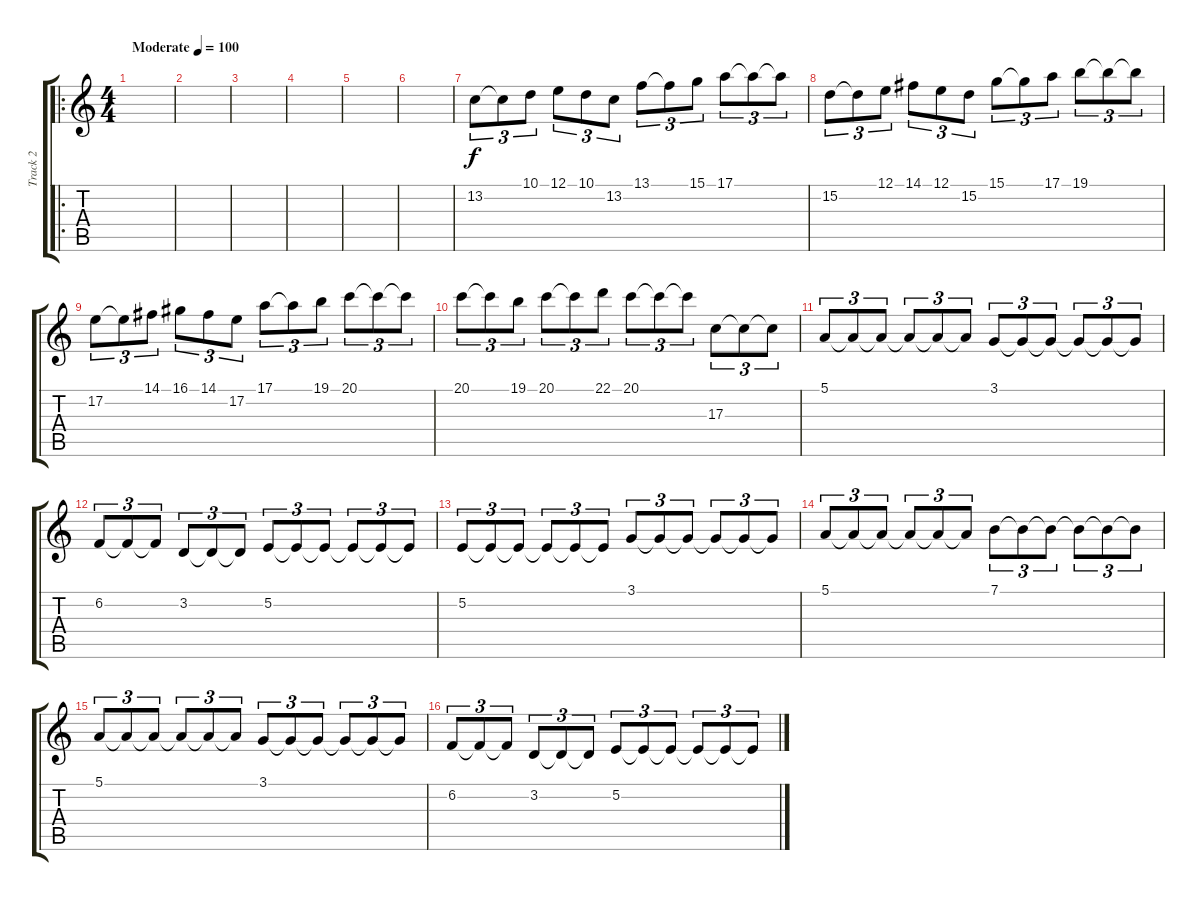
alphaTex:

\track ("Track 2" "Track 2") {instrument altosax}
\staff {score tabs}
\tuning (E4 B3 G3 D3 A2 E2) {hide}
\ro
\ts (4 4)
\tempo (100 "Moderate")
\clef g2
\ks c
|
|
|
|
|
|
13.2.8{tu (3 2)} 13.2{t}.8{tu (3 2)} 10.1.8{tu (3 2)} 12.1.8{tu (3 2)} 10.1.8{tu (3 2)} 13.2.8{tu (3 2)} 13.1.8{tu (3 2)} 13.1{t}.8{tu (3 2)} 15.1.8{tu (3 2)} 17.1.8{tu (3 2)} 17.1{t}.8{tu (3 2)} 17.1{t}.8{tu (3 2)} |
15.2.8{tu (3 2)} 15.2{t}.8{tu (3 2)} 12.1.8{tu (3 2)} 14.1.8{tu (3 2)} 12.1.8{tu (3 2)} 15.2.8{tu (3 2)} 15.1.8{tu (3 2)} 15.1{t}.8{tu (3 2)} 17.1.8{tu (3 2)} 19.1.8{tu (3 2)} 19.1{t}.8{tu (3 2)} 19.1{t}.8{tu (3 2)} |
17.2.8{tu (3 2)} 17.2{t}.8{tu (3 2)} 14.1.8{tu (3 2)} 16.1.8{tu (3 2)} 14.1.8{tu (3 2)} 17.2.8{tu (3 2)} 17.1.8{tu (3 2)} 17.1{t}.8{tu (3 2)} 19.1.8{tu (3 2)} 20.1.8{tu (3 2)} 20.1{t}.8{tu (3 2)} 20.1{t}.8{tu (3 2)} |
20.1.8{tu (3 2)} 20.1{t}.8{tu (3 2)} 19.1.8{tu (3 2)} 20.1.8{tu (3 2)} 20.1{t}.8{tu (3 2)} 22.1.8{tu (3 2)} 20.1.8{tu (3 2)} 20.1{t}.8{tu (3 2)} 20.1{t}.8{tu (3 2)} 17.3.8{tu (3 2)} 17.3{t}.8{tu (3 2)} 17.3{t}.8{tu (3 2)} |
5.1.8{tu (3 2)} 5.1{t}.8{tu (3 2)} 5.1{t}.8{tu (3 2)} 5.1{t}.8{tu (3 2)} 5.1{t}.8{tu (3 2)} 5.1{t}.8{tu (3 2)} 3.1.8{tu (3 2)} 3.1{t}.8{tu (3 2)} 3.1{t}.8{tu (3 2)} 3.1{t}.8{tu (3 2)} 3.1{t}.8{tu (3 2)} 3.1{t}.8{tu (3 2)} |
6.2.8{tu (3 2)} 6.2{t}.8{tu (3 2)} 6.2{t}.8{tu (3 2)} 3.2.8{tu (3 2)} 3.2{t}.8{tu (3 2)} 3.2{t}.8{tu (3 2)} 5.2.8{tu (3 2)} 5.2{t}.8{tu (3 2)} 5.2{t}.8{tu (3 2)} 5.2{t}.8{tu (3 2)} 5.2{t}.8{tu (3 2)} 5.2{t}.8{tu (3 2)} |
5.2.8{tu (3 2)} 5.2{t}.8{tu (3 2)} 5.2{t}.8{tu (3 2)} 5.2{t}.8{tu (3 2)} 5.2{t}.8{tu (3 2)} 5.2{t}.8{tu (3 2)} 3.1.8{tu (3 2)} 3.1{t}.8{tu (3 2)} 3.1{t}.8{tu (3 2)} 3.1{t}.8{tu (3 2)} 3.1{t}.8{tu (3 2)} 3.1{t}.8{tu (3 2)} |
5.1.8{tu (3 2)} 5.1{t}.8{tu (3 2)} 5.1{t}.8{tu (3 2)} 5.1{t}.8{tu (3 2)} 5.1{t}.8{tu (3 2)} 5.1{t}.8{tu (3 2)} 7.1.8{tu (3 2)} 7.1{t}.8{tu (3 2)} 7.1{t}.8{tu (3 2)} 7.1{t}.8{tu (3 2)} 7.1{t}.8{tu (3 2)} 7.1{t}.8{tu (3 2)} |
5.1.8{tu (3 2)} 5.1{t}.8{tu (3 2)} 5.1{t}.8{tu (3 2)} 5.1{t}.8{tu (3 2)} 5.1{t}.8{tu (3 2)} 5.1{t}.8{tu (3 2)} 3.1.8{tu (3 2)} 3.1{t}.8{tu (3 2)} 3.1{t}.8{tu (3 2)} 3.1{t}.8{tu (3 2)} 3.1{t}.8{tu (3 2)} 3.1{t}.8{tu (3 2)} |
6.2.8{tu (3 2)} 6.2{t}.8{tu (3 2)} 6.2{t}.8{tu (3 2)} 3.2.8{tu (3 2)} 3.2{t}.8{tu (3 2)} 3.2{t}.8{tu (3 2)} 5.2.8{tu (3 2)} 5.2{t}.8{tu (3 2)} 5.2{t}.8{tu (3 2)} 5.2{t}.8{tu (3 2)} 5.2{t}.8{tu (3 2)} 5.2{t}.8{tu (3 2)}
